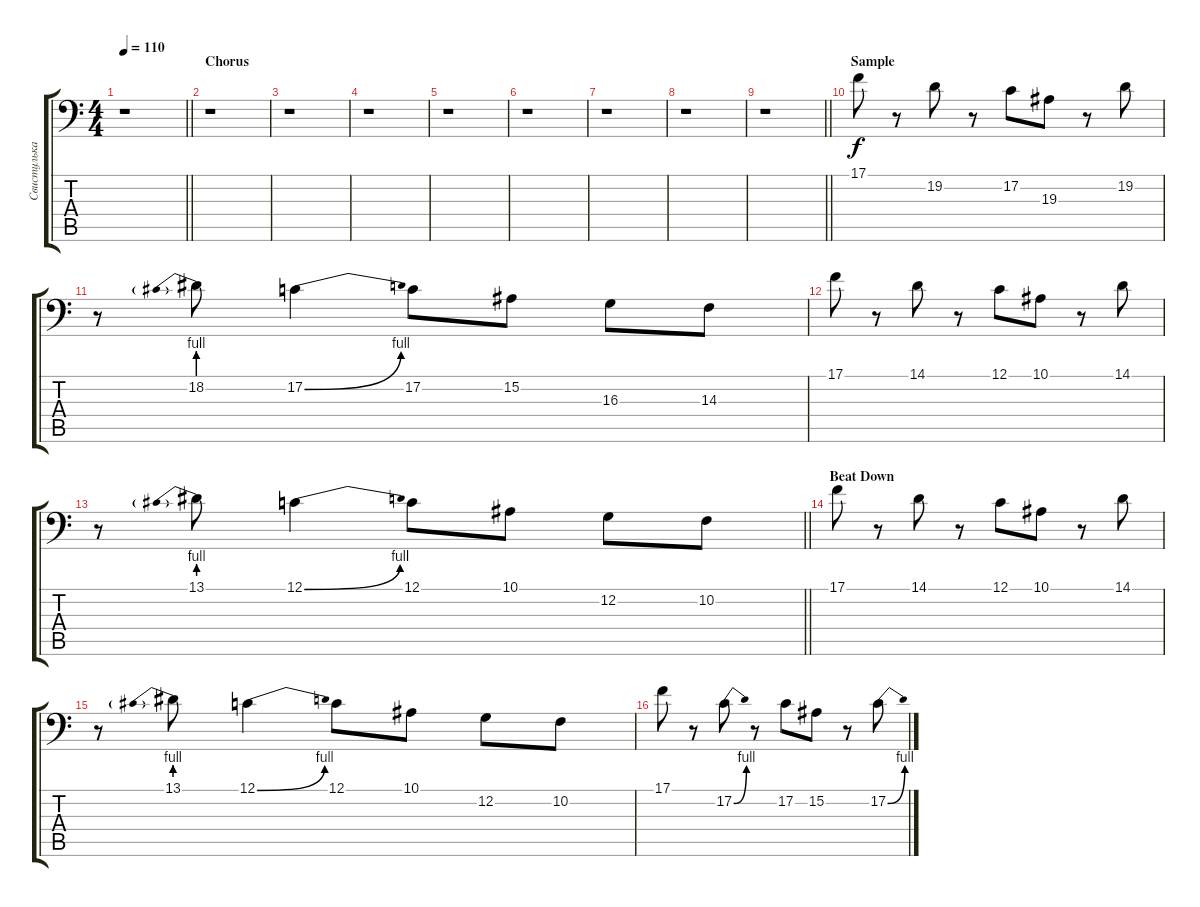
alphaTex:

\track ("Свистулька Октавная Synth 2" "Свистулька") {instrument musicbox}
\staff {score tabs}
\tuning (C3 G2 Eb2 Bb1 F1 Bb0) {hide}
\ts (4 4)
\tempo 110
\clef f4
\barLineRight lightlight
\ks c
r.1{dy f} |
\section ("" "Chorus")
r.1 |
r.1 |
r.1 |
r.1 |
r.1 |
r.1 |
r.1 |
\barLineRight lightlight
r.1 |
\section ("" "Sample")
17.1.8 r.8 19.2.8 r.8 17.2.8 19.3.8 r.8 19.2.8 |
r.8 18.2{be (prebend 0 4 60 4)}.8 17.2{be (bend 0 0 60 4)}.4 17.2.8 15.2.8 16.3.8 14.3.8 |
17.1.8 r.8 14.1.8 r.8 12.1.8 10.1.8 r.8 14.1.8 |
\barLineRight lightlight
r.8 13.1{be (prebend 0 4 60 4)}.8 12.1{be (bend 0 0 60 4)}.4 12.1.8 10.1.8 12.2.8 10.2.8 |
\section ("" "Beat Down")
17.1.8 r.8 14.1.8 r.8 12.1.8 10.1.8 r.8 14.1.8 |
r.8 13.1{be (prebend 0 4 60 4)}.8 12.1{be (bend 0 0 60 4)}.4 12.1.8 10.1.8 12.2.8 10.2.8 |
17.1.8 r.8 17.2{be (bend 0 0 60 4)}.8 r.8 17.2.8 15.2.8 r.8 17.2{be (bend 0 0 60 4)}.8
